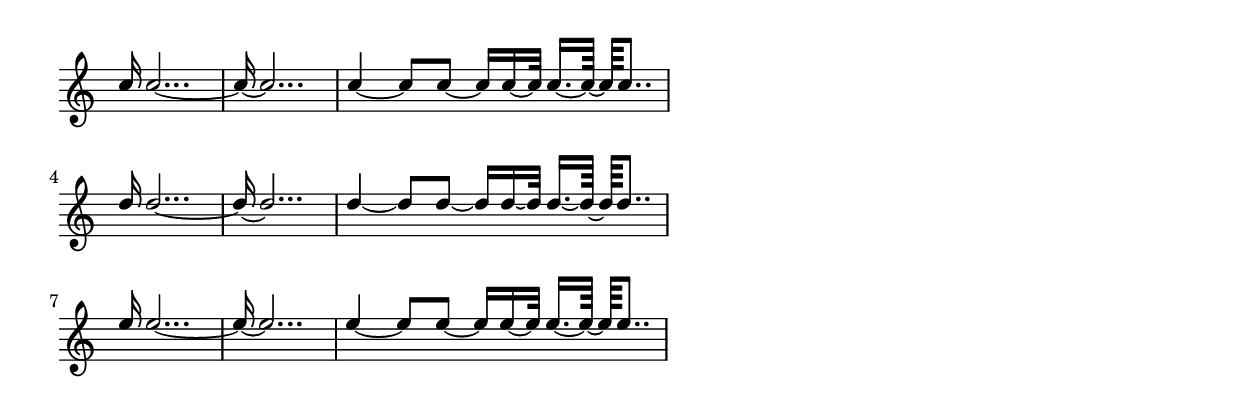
\header
{
  texidoc = "Formatting for isolated ties.

@itemize @bullet
@item short ties are in spaces
@item long ties cross staff lines
@item ties avoid flags of left stems.
@item ties avoid dots of left notes.

@item short ties are vertically centered in the space, as well those
that otherwise don't fit in a space

@item extremely short ties are put over the noteheads, instead of between.
 
@end itemize
"

}
\layout {
  indent = #0.0
  ragged-right = ##t
}

\version "2.14.0"

frag =
\relative c'' {
  c16 c2...~ c16 ~ c2... |
  c4~c8 c8~c16 c16~c32 c16.~[ c64]~ c64[ c8..] |
}


\new Staff \with {
  \remove "Time_signature_engraver"
} {
  \stemUp

  \frag \break
  \transpose c d \frag\break
  \transpose c e \frag
  
}
